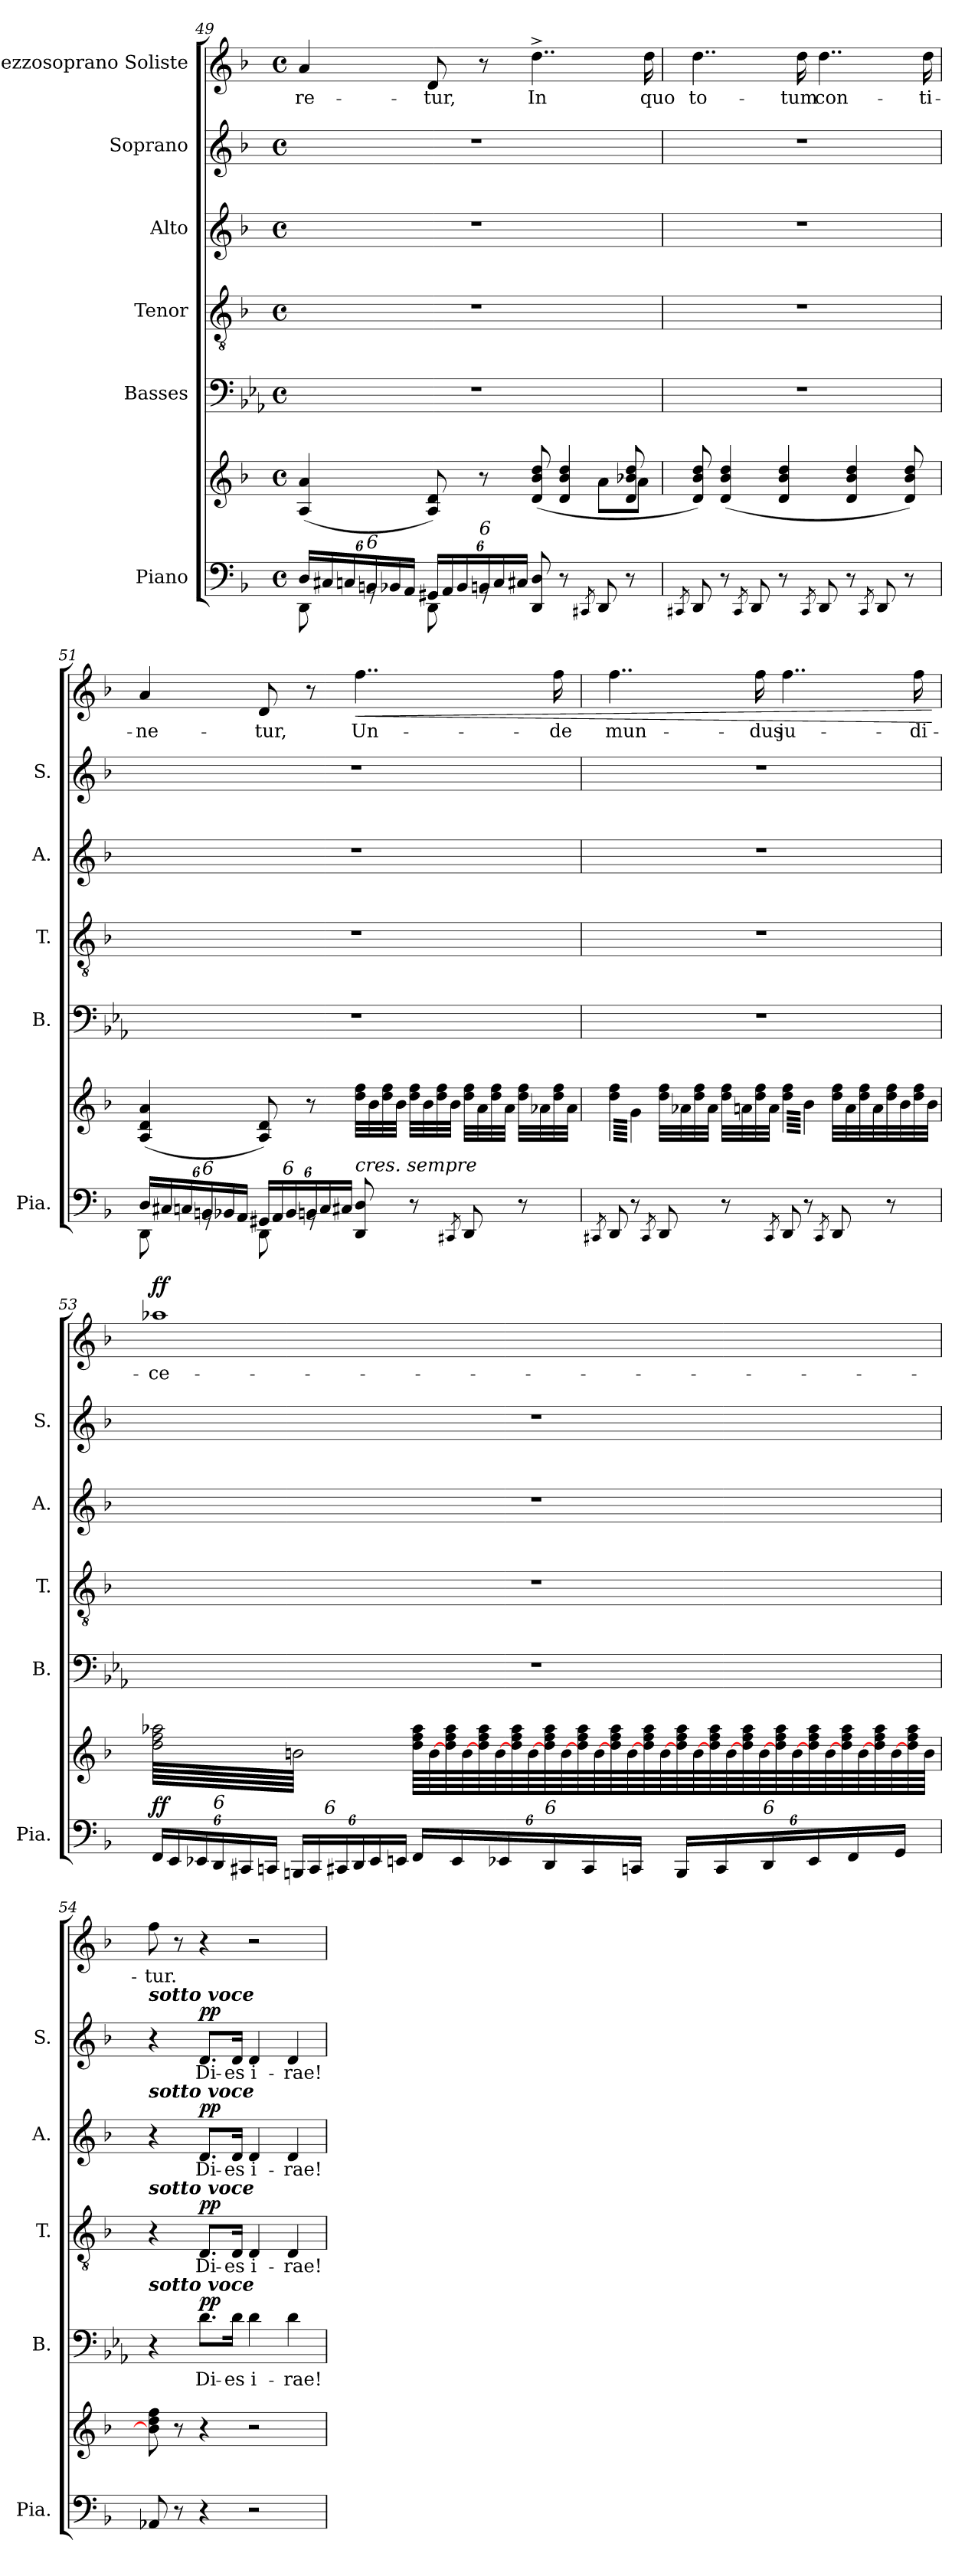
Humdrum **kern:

**kern	**kern	**dynam	**kern	**text	**dynam	**kern	**text	**dynam	**kern	**text	**dynam	**kern	**text	**dynam	**kern	**text	**dynam
*part6	*part6	*part6	*part5	*part5	*part5	*part4	*part4	*part4	*part3	*part3	*part3	*part2	*part2	*part2	*part1	*part1	*part1
*staff7	*staff6	*staff6/7	*staff5	*staff5	*staff5	*staff4	*staff4	*staff4	*staff3	*staff3	*staff3	*staff2	*staff2	*staff2	*staff1	*staff1	*staff1
*I"Piano	*	*	*I"Basses	*	*	*I"Tenor	*	*	*I"Alto	*	*	*I"Soprano	*	*	*I"Mezzosoprano Soliste	*	*
*I'Pia.	*	*	*I'B.	*	*	*I'T.	*	*	*I'A.	*	*	*I'S.	*	*	*	*	*
!!LO:LB:g=z
*clefF4	*clefG2	*	*clefF4	*	*	*clefGv2	*	*	*clefG2	*	*	*clefG2	*	*	*clefG2	*	*
*	*	*	*ITrd8c14	*	*	*	*	*	*	*	*	*	*	*	*	*	*
*k[b-]	*k[b-]	*	*k[b-e-a-]	*	*	*k[b-]	*	*	*k[b-]	*	*	*k[b-]	*	*	*k[b-]	*	*
*M4/4	*M4/4	*	*M4/4	*	*	*M4/4	*	*	*M4/4	*	*	*M4/4	*	*	*M4/4	*	*
*met(c)	*met(c)	*	*met(c)	*	*	*met(c)	*	*	*met(c)	*	*	*met(c)	*	*	*met(c)	*	*
*Xbrackettup	*	*	*	*	*	*	*	*	*	*	*	*	*	*	*	*	*
=49	=49	=49	=49	=49	=49	=49	=49	=49	=49	=49	=49	=49	=49	=49	=49	=49	=49
*^	*^	*	*	*	*	*	*	*	*	*	*	*	*	*	*	*	*
24D/LL	8DD\	(4A/ 4a/	2.ryy	.	1r	.	.	1r	.	.	1r	.	.	1r	.	.	4a/	-re-	.
24C#X/	.	.	.	.	.	.	.	.	.	.	.	.	.	.	.	.	.	.	.
24Cn/	.	.	.	.	.	.	.	.	.	.	.	.	.	.	.	.	.	.	.
!LO:TX:a:i:t=6	!	!	!	!	!	!	!	!	!	!	!	!	!	!	!	!	!	!	!
24BBn/	8rGG	.	.	.	.	.	.	.	.	.	.	.	.	.	.	.	.	.	.
24BB-X/	.	.	.	.	.	.	.	.	.	.	.	.	.	.	.	.	.	.	.
24AA/JJ	.	.	.	.	.	.	.	.	.	.	.	.	.	.	.	.	.	.	.
24GG#X/LL	8DD\	8A/ 8d/)	.	.	.	.	.	.	.	.	.	.	.	.	.	.	8d/	-tur,	.
24AA/	.	.	.	.	.	.	.	.	.	.	.	.	.	.	.	.	.	.	.
24BB-/	.	.	.	.	.	.	.	.	.	.	.	.	.	.	.	.	.	.	.
!LO:TX:a:i:t=6	!	!	!	!	!	!	!	!	!	!	!	!	!	!	!	!	!	!	!
24BBn/	8rGG	8r	.	.	.	.	.	.	.	.	.	.	.	.	.	.	8r	.	.
24C/	.	.	.	.	.	.	.	.	.	.	.	.	.	.	.	.	.	.	.
24C#X/JJ	.	.	.	.	.	.	.	.	.	.	.	.	.	.	.	.	.	.	.
8DD/ 8D/	2ryy	(8d/ 8b-/ 8dd/	.	.	.	.	.	.	.	.	.	.	.	.	.	.	4..dd^\	In	.
8r	.	4d/ 4b-/ 4dd/	.	.	.	.	.	.	.	.	.	.	.	.	.	.	.	.	.
8qCC#X/	.	.	.	.	.	.	.	.	.	.	.	.	.	.	.	.	.	.	.
8DD/	.	.	8a\L	.	.	.	.	.	.	.	.	.	.	.	.	.	.	.	.
8r	.	8d/ 8b-X/ 8dd/	8a\J	.	.	.	.	.	.	.	.	.	.	.	.	.	.	.	.
.	.	.	.	.	.	.	.	.	.	.	.	.	.	.	.	.	16dd\	quo	.
*v	*v	*	*	*	*	*	*	*	*	*	*	*	*	*	*	*	*	*	*
*	*v	*v	*	*	*	*	*	*	*	*	*	*	*	*	*	*	*	*
=50	=50	=50	=50	=50	=50	=50	=50	=50	=50	=50	=50	=50	=50	=50	=50	=50	=50
8qCC#X/	.	.	.	.	.	.	.	.	.	.	.	.	.	.	.	.	.
8DD/	8d/ 8b-/ 8dd/)	.	1r	.	.	1r	.	.	1r	.	.	1r	.	.	4..dd\	to-	.
8r	(>4d/ 4b-/ 4dd/	.	.	.	.	.	.	.	.	.	.	.	.	.	.	.	.
8qCC#/	.	.	.	.	.	.	.	.	.	.	.	.	.	.	.	.	.
8DD/	.	.	.	.	.	.	.	.	.	.	.	.	.	.	.	.	.
8r	4d/ 4b-/ 4dd/	.	.	.	.	.	.	.	.	.	.	.	.	.	.	.	.
.	.	.	.	.	.	.	.	.	.	.	.	.	.	.	16dd\	-tum	.
8qCC#/	.	.	.	.	.	.	.	.	.	.	.	.	.	.	.	.	.
8DD/	.	.	.	.	.	.	.	.	.	.	.	.	.	.	4..dd\	con-	.
8r	4d/ 4b-/ 4dd/	.	.	.	.	.	.	.	.	.	.	.	.	.	.	.	.
8qCC#/	.	.	.	.	.	.	.	.	.	.	.	.	.	.	.	.	.
8DD/	.	.	.	.	.	.	.	.	.	.	.	.	.	.	.	.	.
8r	8d/ 8b-/ 8dd/)	.	.	.	.	.	.	.	.	.	.	.	.	.	.	.	.
.	.	.	.	.	.	.	.	.	.	.	.	.	.	.	16dd\	-ti-	.
!!LO:PB:g=z
=51	=51	=51	=51	=51	=51	=51	=51	=51	=51	=51	=51	=51	=51	=51	=51	=51	=51
*^	*	*	*	*	*	*	*	*	*	*	*	*	*	*	*	*	*
24D/LL	8DD\	(>4A/ 4d/ 4a/	.	1r	.	.	1r	.	.	1r	.	.	1r	.	.	4a/	-ne-	.
24C#X/	.	.	.	.	.	.	.	.	.	.	.	.	.	.	.	.	.	.
24Cn/	.	.	.	.	.	.	.	.	.	.	.	.	.	.	.	.	.	.
!LO:TX:a:i:t=6	!	!	!	!	!	!	!	!	!	!	!	!	!	!	!	!	!	!
24BBn/	8rGG	.	.	.	.	.	.	.	.	.	.	.	.	.	.	.	.	.
24BB-X/	.	.	.	.	.	.	.	.	.	.	.	.	.	.	.	.	.	.
24AA/JJ	.	.	.	.	.	.	.	.	.	.	.	.	.	.	.	.	.	.
24GG#X/LL	8DD\	8A/ 8d/)	.	.	.	.	.	.	.	.	.	.	.	.	.	8d/	-tur,	.
24AA/	.	.	.	.	.	.	.	.	.	.	.	.	.	.	.	.	.	.
!LO:TX:a:i:t=6	!	!	!	!	!	!	!	!	!	!	!	!	!	!	!	!	!	!
24BB-/	.	.	.	.	.	.	.	.	.	.	.	.	.	.	.	.	.	.
24BBn/	8rGG	8r	.	.	.	.	.	.	.	.	.	.	.	.	.	8r	.	.
24C/	.	.	.	.	.	.	.	.	.	.	.	.	.	.	.	.	.	.
24C#X/JJ	.	.	.	.	.	.	.	.	.	.	.	.	.	.	.	.	.	.
!LO:TX:a:i:t=cres. sempre	!	!	!	!	!	!	!	!	!	!	!	!	!	!	!	!	!	!
!	!	!	!	!	!	!	!	!	!	!	!	!	!	!	!	!	!	!LO:HP:b
8DD/ 8D/	2ryy	32dd\ 32ff\LLL	.	.	.	.	.	.	.	.	.	.	.	.	.	4..ff\	Un-	<
.	.	32b-\	.	.	.	.	.	.	.	.	.	.	.	.	.	.	.	.
.	.	32dd\ 32ff\	.	.	.	.	.	.	.	.	.	.	.	.	.	.	.	.
.	.	32b-\JJJ	.	.	.	.	.	.	.	.	.	.	.	.	.	.	.	.
8r	.	32dd\ 32ff\LLL	.	.	.	.	.	.	.	.	.	.	.	.	.	.	.	.
.	.	32b-\	.	.	.	.	.	.	.	.	.	.	.	.	.	.	.	.
.	.	32dd\ 32ff\	.	.	.	.	.	.	.	.	.	.	.	.	.	.	.	.
.	.	32b-\JJJ	.	.	.	.	.	.	.	.	.	.	.	.	.	.	.	.
8qCC#X/	.	.	.	.	.	.	.	.	.	.	.	.	.	.	.	.	.	.
8DD/	.	32dd\ 32ff\LLL	.	.	.	.	.	.	.	.	.	.	.	.	.	.	.	.
.	.	32a\	.	.	.	.	.	.	.	.	.	.	.	.	.	.	.	.
.	.	32dd\ 32ff\	.	.	.	.	.	.	.	.	.	.	.	.	.	.	.	.
.	.	32a\JJJ	.	.	.	.	.	.	.	.	.	.	.	.	.	.	.	.
8r	.	32dd\ 32ff\LLL	.	.	.	.	.	.	.	.	.	.	.	.	.	.	.	.
.	.	32a-X\	.	.	.	.	.	.	.	.	.	.	.	.	.	.	.	.
.	.	32dd\ 32ff\	.	.	.	.	.	.	.	.	.	.	.	.	.	16ff\	-de	.
.	.	32a-\JJJ	.	.	.	.	.	.	.	.	.	.	.	.	.	.	.	.
*v	*v	*	*	*	*	*	*	*	*	*	*	*	*	*	*	*	*	*
=52	=52	=52	=52	=52	=52	=52	=52	=52	=52	=52	=52	=52	=52	=52	=52	=52	=52
8qCC#X/	.	.	.	.	.	.	.	.	.	.	.	.	.	.	.	.	.
*	*Xbrackettup	*	*	*	*	*	*	*	*	*	*	*	*	*	*	*	*
!	!LO:TX:a:i:t=8	!	!	!	!	!	!	!	!	!	!	!	!	!	!	!	!
*	*tremolo	*	*	*	*	*	*	*	*	*	*	*	*	*	*	*	*
8DD/	64dd\ 64ff\LLLL	.	1r	.	.	1r	.	.	1r	.	.	1r	.	.	4..ff\	mun-	.
.	64g\	.	.	.	.	.	.	.	.	.	.	.	.	.	.	.	.
.	64dd\ 64ff\	.	.	.	.	.	.	.	.	.	.	.	.	.	.	.	.
.	64g\	.	.	.	.	.	.	.	.	.	.	.	.	.	.	.	.
.	64dd\ 64ff\	.	.	.	.	.	.	.	.	.	.	.	.	.	.	.	.
.	64g\	.	.	.	.	.	.	.	.	.	.	.	.	.	.	.	.
.	64dd\ 64ff\	.	.	.	.	.	.	.	.	.	.	.	.	.	.	.	.
.	64g\	.	.	.	.	.	.	.	.	.	.	.	.	.	.	.	.
8r	64dd\ 64ff\	.	.	.	.	.	.	.	.	.	.	.	.	.	.	.	.
.	64g\	.	.	.	.	.	.	.	.	.	.	.	.	.	.	.	.
.	64dd\ 64ff\	.	.	.	.	.	.	.	.	.	.	.	.	.	.	.	.
.	64g\	.	.	.	.	.	.	.	.	.	.	.	.	.	.	.	.
.	64dd\ 64ff\	.	.	.	.	.	.	.	.	.	.	.	.	.	.	.	.
.	64g\	.	.	.	.	.	.	.	.	.	.	.	.	.	.	.	.
.	64dd\ 64ff\	.	.	.	.	.	.	.	.	.	.	.	.	.	.	.	.
.	64g\JJJJ	.	.	.	.	.	.	.	.	.	.	.	.	.	.	.	.
*	*Xtremolo	*	*	*	*	*	*	*	*	*	*	*	*	*	*	*	*
8qCC#/	.	.	.	.	.	.	.	.	.	.	.	.	.	.	.	.	.
8DD/	32dd\ 32ff\LLL	.	.	.	.	.	.	.	.	.	.	.	.	.	.	.	.
.	.	.	.	.	.	.	.	.	.	.	.	.	.	.	.	.	.
.	32a-X\	.	.	.	.	.	.	.	.	.	.	.	.	.	.	.	.
.	.	.	.	.	.	.	.	.	.	.	.	.	.	.	.	.	.
.	32dd\ 32ff\	.	.	.	.	.	.	.	.	.	.	.	.	.	.	.	.
.	.	.	.	.	.	.	.	.	.	.	.	.	.	.	.	.	.
.	32a-\JJJ	.	.	.	.	.	.	.	.	.	.	.	.	.	.	.	.
.	.	.	.	.	.	.	.	.	.	.	.	.	.	.	.	.	.
8r	32dd\ 32ff\LLL	.	.	.	.	.	.	.	.	.	.	.	.	.	.	.	.
.	32an\	.	.	.	.	.	.	.	.	.	.	.	.	.	.	.	.
.	32dd\ 32ff\	.	.	.	.	.	.	.	.	.	.	.	.	.	16ff\	-dus	.
.	32a\JJJ	.	.	.	.	.	.	.	.	.	.	.	.	.	.	.	.
8qCC#/	.	.	.	.	.	.	.	.	.	.	.	.	.	.	.	.	.
!	!LO:TX:a:i:t=8	!	!	!	!	!	!	!	!	!	!	!	!	!	!	!	!
*	*tremolo	*	*	*	*	*	*	*	*	*	*	*	*	*	*	*	*
8DD/	64dd\ 64ff\LLLL	.	.	.	.	.	.	.	.	.	.	.	.	.	4..ff\	ju-	.
.	64b-\	.	.	.	.	.	.	.	.	.	.	.	.	.	.	.	.
.	64dd\ 64ff\	.	.	.	.	.	.	.	.	.	.	.	.	.	.	.	.
.	64b-\	.	.	.	.	.	.	.	.	.	.	.	.	.	.	.	.
.	64dd\ 64ff\	.	.	.	.	.	.	.	.	.	.	.	.	.	.	.	.
.	64b-\	.	.	.	.	.	.	.	.	.	.	.	.	.	.	.	.
.	64dd\ 64ff\	.	.	.	.	.	.	.	.	.	.	.	.	.	.	.	.
.	64b-\	.	.	.	.	.	.	.	.	.	.	.	.	.	.	.	.
8r	64dd\ 64ff\	.	.	.	.	.	.	.	.	.	.	.	.	.	.	.	.
.	64b-\	.	.	.	.	.	.	.	.	.	.	.	.	.	.	.	.
.	64dd\ 64ff\	.	.	.	.	.	.	.	.	.	.	.	.	.	.	.	.
.	64b-\	.	.	.	.	.	.	.	.	.	.	.	.	.	.	.	.
.	64dd\ 64ff\	.	.	.	.	.	.	.	.	.	.	.	.	.	.	.	.
.	64b-\	.	.	.	.	.	.	.	.	.	.	.	.	.	.	.	.
.	64dd\ 64ff\	.	.	.	.	.	.	.	.	.	.	.	.	.	.	.	.
.	64b-\JJJJ	.	.	.	.	.	.	.	.	.	.	.	.	.	.	.	.
*	*Xtremolo	*	*	*	*	*	*	*	*	*	*	*	*	*	*	*	*
8qCC#/	.	.	.	.	.	.	.	.	.	.	.	.	.	.	.	.	.
8DD/	32dd\ 32ff\LLL	.	.	.	.	.	.	.	.	.	.	.	.	.	.	.	.
.	.	.	.	.	.	.	.	.	.	.	.	.	.	.	.	.	.
.	32a\	.	.	.	.	.	.	.	.	.	.	.	.	.	.	.	.
.	.	.	.	.	.	.	.	.	.	.	.	.	.	.	.	.	.
.	32dd\ 32ff\	.	.	.	.	.	.	.	.	.	.	.	.	.	.	.	.
.	.	.	.	.	.	.	.	.	.	.	.	.	.	.	.	.	.
.	32a\	.	.	.	.	.	.	.	.	.	.	.	.	.	.	.	.
.	.	.	.	.	.	.	.	.	.	.	.	.	.	.	.	.	.
8r	32dd\ 32ff\	.	.	.	.	.	.	.	.	.	.	.	.	.	.	.	.
.	32b-\	.	.	.	.	.	.	.	.	.	.	.	.	.	.	.	.
.	32dd\ 32ff\	.	.	.	.	.	.	.	.	.	.	.	.	.	16ff\	-di-	.
.	32b-\JJJ	.	.	.	.	.	.	.	.	.	.	.	.	.	.	.	.
.	.	.	.	.	.	.	.	.	.	.	.	.	.	.	.	.	[
!!LO:LB:g=z
=53	=53	=53	=53	=53	=53	=53	=53	=53	=53	=53	=53	=53	=53	=53	=53	=53	=53
*	*brackettup	*	*	*	*	*	*	*	*	*	*	*	*	*	*	*	*
!	!	!LO:DY:a=2	!	!	!	!	!	!	!	!	!	!	!	!	!	!	!LO:DY:a
*	*tremolo	*	*	*	*	*	*	*	*	*	*	*	*	*	*	*	*
24FF/LL	64dd\ 64ff\ 64aa-X\LLLL	ff	1r	.	.	1r	.	.	1r	.	.	1r	.	.	1aa-X	-ce-	ff
.	64bn\	.	.	.	.	.	.	.	.	.	.	.	.	.	.	.	.
.	64dd\ 64ff\ 64aa-X\	.	.	.	.	.	.	.	.	.	.	.	.	.	.	.	.
24EE/	.	.	.	.	.	.	.	.	.	.	.	.	.	.	.	.	.
.	64bn\	.	.	.	.	.	.	.	.	.	.	.	.	.	.	.	.
.	64dd\ 64ff\ 64aa-X\	.	.	.	.	.	.	.	.	.	.	.	.	.	.	.	.
.	64bn\	.	.	.	.	.	.	.	.	.	.	.	.	.	.	.	.
24EE-X/	.	.	.	.	.	.	.	.	.	.	.	.	.	.	.	.	.
.	64dd\ 64ff\ 64aa-X\	.	.	.	.	.	.	.	.	.	.	.	.	.	.	.	.
.	64bn\	.	.	.	.	.	.	.	.	.	.	.	.	.	.	.	.
!LO:TX:a:i:t=6	!	!	!	!	!	!	!	!	!	!	!	!	!	!	!	!	!
24DD/	64dd\ 64ff\ 64aa-X\	.	.	.	.	.	.	.	.	.	.	.	.	.	.	.	.
.	64bn\	.	.	.	.	.	.	.	.	.	.	.	.	.	.	.	.
.	64dd\ 64ff\ 64aa-X\	.	.	.	.	.	.	.	.	.	.	.	.	.	.	.	.
24CC#X/	.	.	.	.	.	.	.	.	.	.	.	.	.	.	.	.	.
.	64bn\	.	.	.	.	.	.	.	.	.	.	.	.	.	.	.	.
.	64dd\ 64ff\ 64aa-X\	.	.	.	.	.	.	.	.	.	.	.	.	.	.	.	.
.	64bn\	.	.	.	.	.	.	.	.	.	.	.	.	.	.	.	.
24CCn/JJ	.	.	.	.	.	.	.	.	.	.	.	.	.	.	.	.	.
.	64dd\ 64ff\ 64aa-X\	.	.	.	.	.	.	.	.	.	.	.	.	.	.	.	.
.	64bn\	.	.	.	.	.	.	.	.	.	.	.	.	.	.	.	.
24BBBn/LL	64dd\ 64ff\ 64aa-X\	.	.	.	.	.	.	.	.	.	.	.	.	.	.	.	.
.	64bn\	.	.	.	.	.	.	.	.	.	.	.	.	.	.	.	.
.	64dd\ 64ff\ 64aa-X\	.	.	.	.	.	.	.	.	.	.	.	.	.	.	.	.
24CC/	.	.	.	.	.	.	.	.	.	.	.	.	.	.	.	.	.
.	64bn\	.	.	.	.	.	.	.	.	.	.	.	.	.	.	.	.
.	64dd\ 64ff\ 64aa-X\	.	.	.	.	.	.	.	.	.	.	.	.	.	.	.	.
.	64bn\	.	.	.	.	.	.	.	.	.	.	.	.	.	.	.	.
!LO:TX:a:i:t=6	!	!	!	!	!	!	!	!	!	!	!	!	!	!	!	!	!
24CC#X/	.	.	.	.	.	.	.	.	.	.	.	.	.	.	.	.	.
.	64dd\ 64ff\ 64aa-X\	.	.	.	.	.	.	.	.	.	.	.	.	.	.	.	.
.	64bn\	.	.	.	.	.	.	.	.	.	.	.	.	.	.	.	.
24DD/	64dd\ 64ff\ 64aa-X\	.	.	.	.	.	.	.	.	.	.	.	.	.	.	.	.
.	64bn\	.	.	.	.	.	.	.	.	.	.	.	.	.	.	.	.
.	64dd\ 64ff\ 64aa-X\	.	.	.	.	.	.	.	.	.	.	.	.	.	.	.	.
24EE-/	.	.	.	.	.	.	.	.	.	.	.	.	.	.	.	.	.
.	64bn\	.	.	.	.	.	.	.	.	.	.	.	.	.	.	.	.
.	64dd\ 64ff\ 64aa-X\	.	.	.	.	.	.	.	.	.	.	.	.	.	.	.	.
.	64bn\	.	.	.	.	.	.	.	.	.	.	.	.	.	.	.	.
24EEn/JJ	.	.	.	.	.	.	.	.	.	.	.	.	.	.	.	.	.
.	64dd\ 64ff\ 64aa-X\	.	.	.	.	.	.	.	.	.	.	.	.	.	.	.	.
.	64bn\JJJJ	.	.	.	.	.	.	.	.	.	.	.	.	.	.	.	.
24FF/LL	64dd\ 64ff\ 64aa-\LLLL	.	.	.	.	.	.	.	.	.	.	.	.	.	.	.	.
.	[64b\	.	.	.	.	.	.	.	.	.	.	.	.	.	.	.	.
.	64dd\ 64ff\ 64aa-\	.	.	.	.	.	.	.	.	.	.	.	.	.	.	.	.
24EE/	.	.	.	.	.	.	.	.	.	.	.	.	.	.	.	.	.
.	[64b\	.	.	.	.	.	.	.	.	.	.	.	.	.	.	.	.
.	64dd\ 64ff\ 64aa-\	.	.	.	.	.	.	.	.	.	.	.	.	.	.	.	.
.	[64b\	.	.	.	.	.	.	.	.	.	.	.	.	.	.	.	.
24EE-X/	.	.	.	.	.	.	.	.	.	.	.	.	.	.	.	.	.
.	64dd\ 64ff\ 64aa-\	.	.	.	.	.	.	.	.	.	.	.	.	.	.	.	.
.	[64b\	.	.	.	.	.	.	.	.	.	.	.	.	.	.	.	.
!LO:TX:a:i:t=6	!	!	!	!	!	!	!	!	!	!	!	!	!	!	!	!	!
24DD/	64dd\ 64ff\ 64aa-\	.	.	.	.	.	.	.	.	.	.	.	.	.	.	.	.
.	[64b\	.	.	.	.	.	.	.	.	.	.	.	.	.	.	.	.
.	64dd\ 64ff\ 64aa-\	.	.	.	.	.	.	.	.	.	.	.	.	.	.	.	.
24CC#/	.	.	.	.	.	.	.	.	.	.	.	.	.	.	.	.	.
.	[64b\	.	.	.	.	.	.	.	.	.	.	.	.	.	.	.	.
.	64dd\ 64ff\ 64aa-\	.	.	.	.	.	.	.	.	.	.	.	.	.	.	.	.
.	[64b\	.	.	.	.	.	.	.	.	.	.	.	.	.	.	.	.
24CCn/JJ	.	.	.	.	.	.	.	.	.	.	.	.	.	.	.	.	.
.	64dd\ 64ff\ 64aa-\	.	.	.	.	.	.	.	.	.	.	.	.	.	.	.	.
.	[64b\	.	.	.	.	.	.	.	.	.	.	.	.	.	.	.	.
24BBB/LL	64dd\ 64ff\ 64aa-\	.	.	.	.	.	.	.	.	.	.	.	.	.	.	.	.
.	[64b\	.	.	.	.	.	.	.	.	.	.	.	.	.	.	.	.
.	64dd\ 64ff\ 64aa-\	.	.	.	.	.	.	.	.	.	.	.	.	.	.	.	.
24CC/	.	.	.	.	.	.	.	.	.	.	.	.	.	.	.	.	.
.	[64b\	.	.	.	.	.	.	.	.	.	.	.	.	.	.	.	.
.	64dd\ 64ff\ 64aa-\	.	.	.	.	.	.	.	.	.	.	.	.	.	.	.	.
.	[64b\	.	.	.	.	.	.	.	.	.	.	.	.	.	.	.	.
!LO:TX:a:i:t=6	!	!	!	!	!	!	!	!	!	!	!	!	!	!	!	!	!
24DD/	.	.	.	.	.	.	.	.	.	.	.	.	.	.	.	.	.
.	64dd\ 64ff\ 64aa-\	.	.	.	.	.	.	.	.	.	.	.	.	.	.	.	.
.	[64b\	.	.	.	.	.	.	.	.	.	.	.	.	.	.	.	.
24EE-/	64dd\ 64ff\ 64aa-\	.	.	.	.	.	.	.	.	.	.	.	.	.	.	.	.
.	[64b\	.	.	.	.	.	.	.	.	.	.	.	.	.	.	.	.
.	64dd\ 64ff\ 64aa-\	.	.	.	.	.	.	.	.	.	.	.	.	.	.	.	.
24FF/	.	.	.	.	.	.	.	.	.	.	.	.	.	.	.	.	.
.	[64b\	.	.	.	.	.	.	.	.	.	.	.	.	.	.	.	.
.	64dd\ 64ff\ 64aa-\	.	.	.	.	.	.	.	.	.	.	.	.	.	.	.	.
.	[64b\	.	.	.	.	.	.	.	.	.	.	.	.	.	.	.	.
24GG/JJ	.	.	.	.	.	.	.	.	.	.	.	.	.	.	.	.	.
.	64dd\ 64ff\ 64aa-\	.	.	.	.	.	.	.	.	.	.	.	.	.	.	.	.
.	64b\JJJJ	.	.	.	.	.	.	.	.	.	.	.	.	.	.	.	.
*	*Xtremolo	*	*	*	*	*	*	*	*	*	*	*	*	*	*	*	*
=54	=54	=54	=54	=54	=54	=54	=54	=54	=54	=54	=54	=54	=54	=54	=54	=54	=54
!	!	!	!	!	!	!	!	!	!	!	!	!LO:TX:a:Bi:t=sotto voce	!	!	!	!	!
!	!	!	!	!	!	!	!	!	!LO:TX:a:Bi:t=sotto voce	!	!	!	!	!	!	!	!
!	!	!	!	!	!	!LO:TX:a:Bi:t=sotto voce	!	!	!	!	!	!	!	!	!	!	!
!	!	!	!LO:TX:a:Bi:t=sotto voce	!	!	!	!	!	!	!	!	!	!	!	!	!	!
8AA-X/	8b\] 8dd\ 8ff\	.	4r	.	.	4r	.	.	4r	.	.	4r	.	.	8ff\	-tur.	.
.	.	.	.	.	.	.	.	.	.	.	.	.	.	.	.	.	.
.	.	.	.	.	.	.	.	.	.	.	.	.	.	.	.	.	.
.	.	.	.	.	.	.	.	.	.	.	.	.	.	.	.	.	.
.	.	.	.	.	.	.	.	.	.	.	.	.	.	.	.	.	.
.	.	.	.	.	.	.	.	.	.	.	.	.	.	.	.	.	.
.	.	.	.	.	.	.	.	.	.	.	.	.	.	.	.	.	.
.	.	.	.	.	.	.	.	.	.	.	.	.	.	.	.	.	.
8r	8r	.	.	.	.	.	.	.	.	.	.	.	.	.	8r	.	.
.	.	.	.	.	.	.	.	.	.	.	.	.	.	.	.	.	.
.	.	.	.	.	.	.	.	.	.	.	.	.	.	.	.	.	.
.	.	.	.	.	.	.	.	.	.	.	.	.	.	.	.	.	.
.	.	.	.	.	.	.	.	.	.	.	.	.	.	.	.	.	.
.	.	.	.	.	.	.	.	.	.	.	.	.	.	.	.	.	.
.	.	.	.	.	.	.	.	.	.	.	.	.	.	.	.	.	.
.	.	.	.	.	.	.	.	.	.	.	.	.	.	.	.	.	.
!	!	!	!	!	!LO:DY:a	!	!	!LO:DY:a	!	!	!LO:DY:a	!	!	!LO:DY:a	!	!	!
4r	4r	.	8.Di\L	Di-	pp	8.D/L	Di-	pp	8.d/L	Di-	pp	8.d/L	Di-	pp	4r	.	.
.	.	.	16Di\Jk	-es	.	16D/Jk	-es	.	16d/Jk	-es	.	16d/Jk	-es	.	.	.	.
2r	2r	.	4Di\	i-	.	4D/	i-	.	4d/	i-	.	4d/	i-	.	2r	.	.
.	.	.	4Di\	-rae!	.	4D/	-rae!	.	4d/	-rae!	.	4d/	-rae!	.	.	.	.
=	=	=	=	=	=	=	=	=	=	=	=	=	=	=	=	=	=
*-	*-	*-	*-	*-	*-	*-	*-	*-	*-	*-	*-	*-	*-	*-	*-	*-	*-
